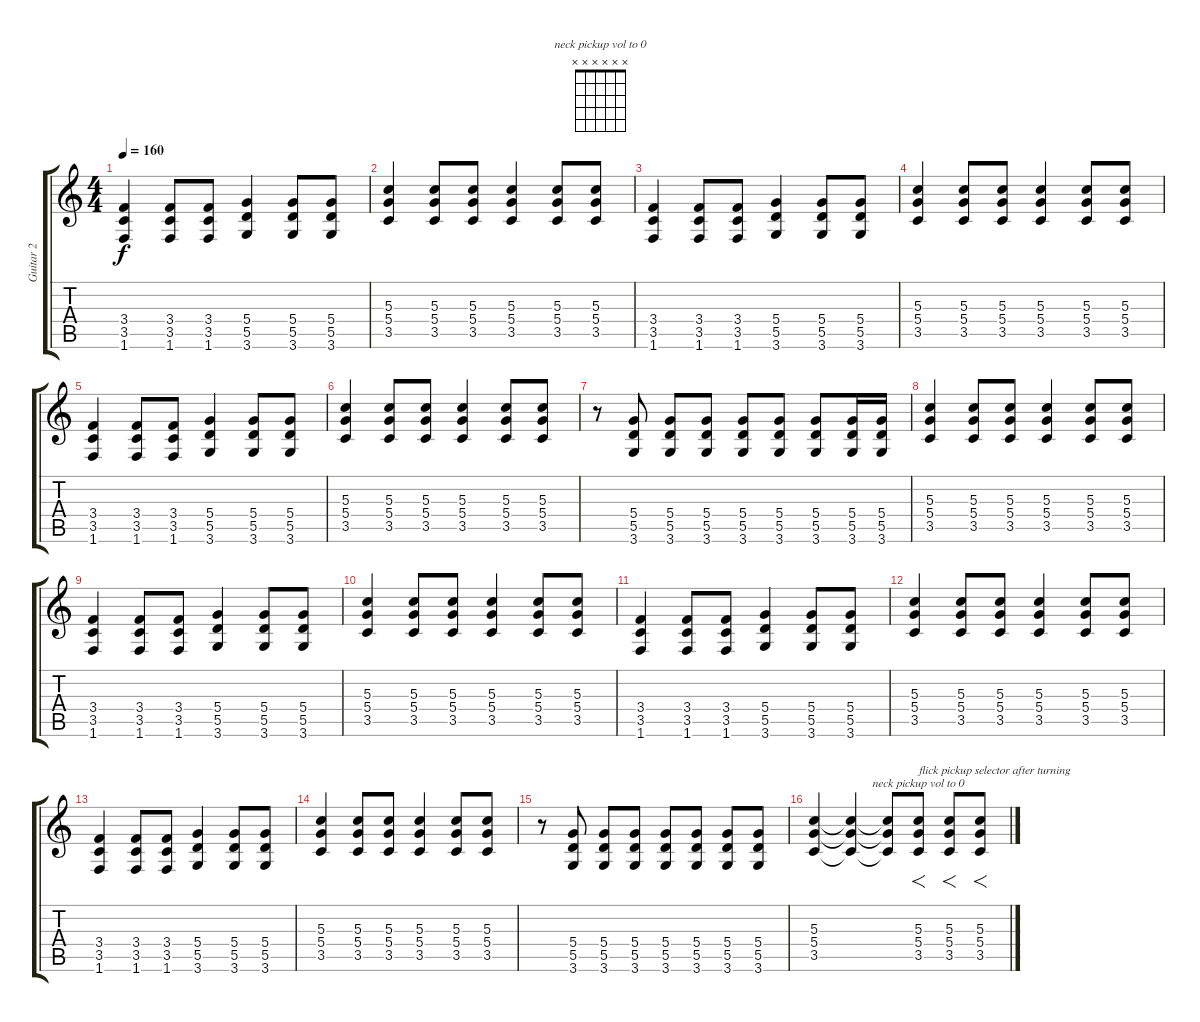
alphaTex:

\track ("Guitar 2" "Guitar 2") {instrument overdrivenguitar}
\staff {score tabs}
\tuning (E4 B3 G3 D3 A2 E2) {hide}
\chord ("neck pickup vol to 0" x x x x x x)
\ts (4 4)
\tempo 160
\clef g2
\ks c
(3.4 3.5 1.6).4{dy f} (3.4 3.5 1.6).8 (3.4 3.5 1.6).8 (5.4 5.5 3.6).4 (5.4 5.5 3.6).8 (5.4 5.5 3.6).8 |
(5.3 5.4 3.5).4 (5.3 5.4 3.5).8 (5.3 5.4 3.5).8 (5.3 5.4 3.5).4 (5.3 5.4 3.5).8 (5.3 5.4 3.5).8 |
(3.4 3.5 1.6).4 (3.4 3.5 1.6).8 (3.4 3.5 1.6).8 (5.4 5.5 3.6).4 (5.4 5.5 3.6).8 (5.4 5.5 3.6).8 |
(5.3 5.4 3.5).4 (5.3 5.4 3.5).8 (5.3 5.4 3.5).8 (5.3 5.4 3.5).4 (5.3 5.4 3.5).8 (5.3 5.4 3.5).8 |
(3.4 3.5 1.6).4 (3.4 3.5 1.6).8 (3.4 3.5 1.6).8 (5.4 5.5 3.6).4 (5.4 5.5 3.6).8 (5.4 5.5 3.6).8 |
(5.3 5.4 3.5).4 (5.3 5.4 3.5).8 (5.3 5.4 3.5).8 (5.3 5.4 3.5).4 (5.3 5.4 3.5).8 (5.3 5.4 3.5).8 |
r.8 (5.4 5.5 3.6).8 (5.4 5.5 3.6).8 (5.4 5.5 3.6).8 (5.4 5.5 3.6).8 (5.4 5.5 3.6).8 (5.4 5.5 3.6).8 (5.4 5.5 3.6).16 (5.4 5.5 3.6).16 |
(5.3 5.4 3.5).4 (5.3 5.4 3.5).8 (5.3 5.4 3.5).8 (5.3 5.4 3.5).4 (5.3 5.4 3.5).8 (5.3 5.4 3.5).8 |
(3.4 3.5 1.6).4 (3.4 3.5 1.6).8 (3.4 3.5 1.6).8 (5.4 5.5 3.6).4 (5.4 5.5 3.6).8 (5.4 5.5 3.6).8 |
(5.3 5.4 3.5).4 (5.3 5.4 3.5).8 (5.3 5.4 3.5).8 (5.3 5.4 3.5).4 (5.3 5.4 3.5).8 (5.3 5.4 3.5).8 |
(3.4 3.5 1.6).4 (3.4 3.5 1.6).8 (3.4 3.5 1.6).8 (5.4 5.5 3.6).4 (5.4 5.5 3.6).8 (5.4 5.5 3.6).8 |
(5.3 5.4 3.5).4 (5.3 5.4 3.5).8 (5.3 5.4 3.5).8 (5.3 5.4 3.5).4 (5.3 5.4 3.5).8 (5.3 5.4 3.5).8 |
(3.4 3.5 1.6).4 (3.4 3.5 1.6).8 (3.4 3.5 1.6).8 (5.4 5.5 3.6).4 (5.4 5.5 3.6).8 (5.4 5.5 3.6).8 |
(5.3 5.4 3.5).4 (5.3 5.4 3.5).8 (5.3 5.4 3.5).8 (5.3 5.4 3.5).4 (5.3 5.4 3.5).8 (5.3 5.4 3.5).8 |
r.8 (5.4 5.5 3.6).8 (5.4 5.5 3.6).8 (5.4 5.5 3.6).8 (5.4 5.5 3.6).8 (5.4 5.5 3.6).8 (5.4 5.5 3.6).8 (5.4 5.5 3.6).8 |
(5.3 5.4 3.5).4 (5.3{t} 5.4{t} 3.5{t}).4 (5.3{t} 5.4{t} 3.5{t}).8 (5.3 5.4 3.5).8{f ch "neck pickup vol to 0" txt "flick pickup selector after turning"} (5.3 5.4 3.5).8{f} (5.3 5.4 3.5).8{f}
